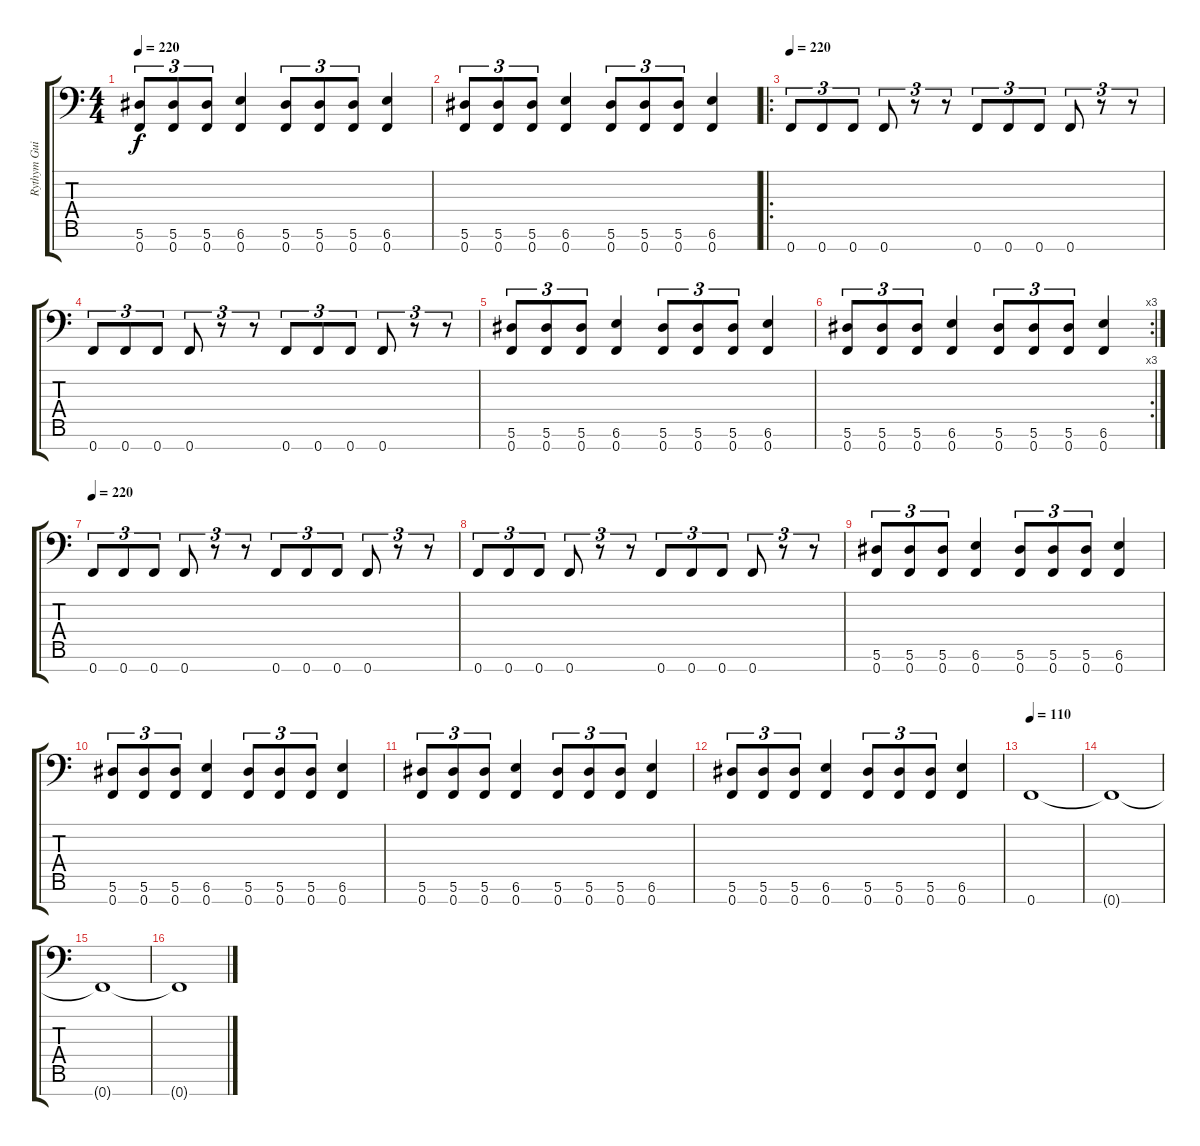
\track ("Rythym Guitar 1 (Tuned To F)" "Rythym Gui") {instrument distortionguitar}
\staff {score tabs}
\tuning (Bb3 Gb3 Db3 Ab2 Eb2 Bb1 F1) {hide}
\ts (4 4)
\tempo 220
\clef f4
\ks c
(5.6 0.7).8{tu (3 2) dy f} (5.6 0.7).8{tu (3 2)} (5.6 0.7).8{tu (3 2)} (6.6 0.7).4 (5.6 0.7).8{tu (3 2)} (5.6 0.7).8{tu (3 2)} (5.6 0.7).8{tu (3 2)} (6.6 0.7).4 |
(5.6 0.7).8{tu (3 2)} (5.6 0.7).8{tu (3 2)} (5.6 0.7).8{tu (3 2)} (6.6 0.7).4 (5.6 0.7).8{tu (3 2)} (5.6 0.7).8{tu (3 2)} (5.6 0.7).8{tu (3 2)} (6.6 0.7).4 |
\ro
\tempo 220
0.7.8{tu (3 2)} 0.7.8{tu (3 2)} 0.7.8{tu (3 2)} 0.7.8{tu (3 2)} r.8{tu (3 2)} r.8{tu (3 2)} 0.7.8{tu (3 2)} 0.7.8{tu (3 2)} 0.7.8{tu (3 2)} 0.7.8{tu (3 2)} r.8{tu (3 2)} r.8{tu (3 2)} |
0.7.8{tu (3 2)} 0.7.8{tu (3 2)} 0.7.8{tu (3 2)} 0.7.8{tu (3 2)} r.8{tu (3 2)} r.8{tu (3 2)} 0.7.8{tu (3 2)} 0.7.8{tu (3 2)} 0.7.8{tu (3 2)} 0.7.8{tu (3 2)} r.8{tu (3 2)} r.8{tu (3 2)} |
(5.6 0.7).8{tu (3 2)} (5.6 0.7).8{tu (3 2)} (5.6 0.7).8{tu (3 2)} (6.6 0.7).4 (5.6 0.7).8{tu (3 2)} (5.6 0.7).8{tu (3 2)} (5.6 0.7).8{tu (3 2)} (6.6 0.7).4 |
\rc 3
(5.6 0.7).8{tu (3 2)} (5.6 0.7).8{tu (3 2)} (5.6 0.7).8{tu (3 2)} (6.6 0.7).4 (5.6 0.7).8{tu (3 2)} (5.6 0.7).8{tu (3 2)} (5.6 0.7).8{tu (3 2)} (6.6 0.7).4 |
\tempo 220
0.7.8{tu (3 2)} 0.7.8{tu (3 2)} 0.7.8{tu (3 2)} 0.7.8{tu (3 2)} r.8{tu (3 2)} r.8{tu (3 2)} 0.7.8{tu (3 2)} 0.7.8{tu (3 2)} 0.7.8{tu (3 2)} 0.7.8{tu (3 2)} r.8{tu (3 2)} r.8{tu (3 2)} |
0.7.8{tu (3 2)} 0.7.8{tu (3 2)} 0.7.8{tu (3 2)} 0.7.8{tu (3 2)} r.8{tu (3 2)} r.8{tu (3 2)} 0.7.8{tu (3 2)} 0.7.8{tu (3 2)} 0.7.8{tu (3 2)} 0.7.8{tu (3 2)} r.8{tu (3 2)} r.8{tu (3 2)} |
(5.6 0.7).8{tu (3 2)} (5.6 0.7).8{tu (3 2)} (5.6 0.7).8{tu (3 2)} (6.6 0.7).4 (5.6 0.7).8{tu (3 2)} (5.6 0.7).8{tu (3 2)} (5.6 0.7).8{tu (3 2)} (6.6 0.7).4 |
(5.6 0.7).8{tu (3 2)} (5.6 0.7).8{tu (3 2)} (5.6 0.7).8{tu (3 2)} (6.6 0.7).4 (5.6 0.7).8{tu (3 2)} (5.6 0.7).8{tu (3 2)} (5.6 0.7).8{tu (3 2)} (6.6 0.7).4 |
(5.6 0.7).8{tu (3 2)} (5.6 0.7).8{tu (3 2)} (5.6 0.7).8{tu (3 2)} (6.6 0.7).4 (5.6 0.7).8{tu (3 2)} (5.6 0.7).8{tu (3 2)} (5.6 0.7).8{tu (3 2)} (6.6 0.7).4 |
(5.6 0.7).8{tu (3 2)} (5.6 0.7).8{tu (3 2)} (5.6 0.7).8{tu (3 2)} (6.6 0.7).4 (5.6 0.7).8{tu (3 2)} (5.6 0.7).8{tu (3 2)} (5.6 0.7).8{tu (3 2)} (6.6 0.7).4 |
\tempo 110
0.7.1 |
0.7{t}.1 |
0.7{t}.1 |
0.7{t}.1
